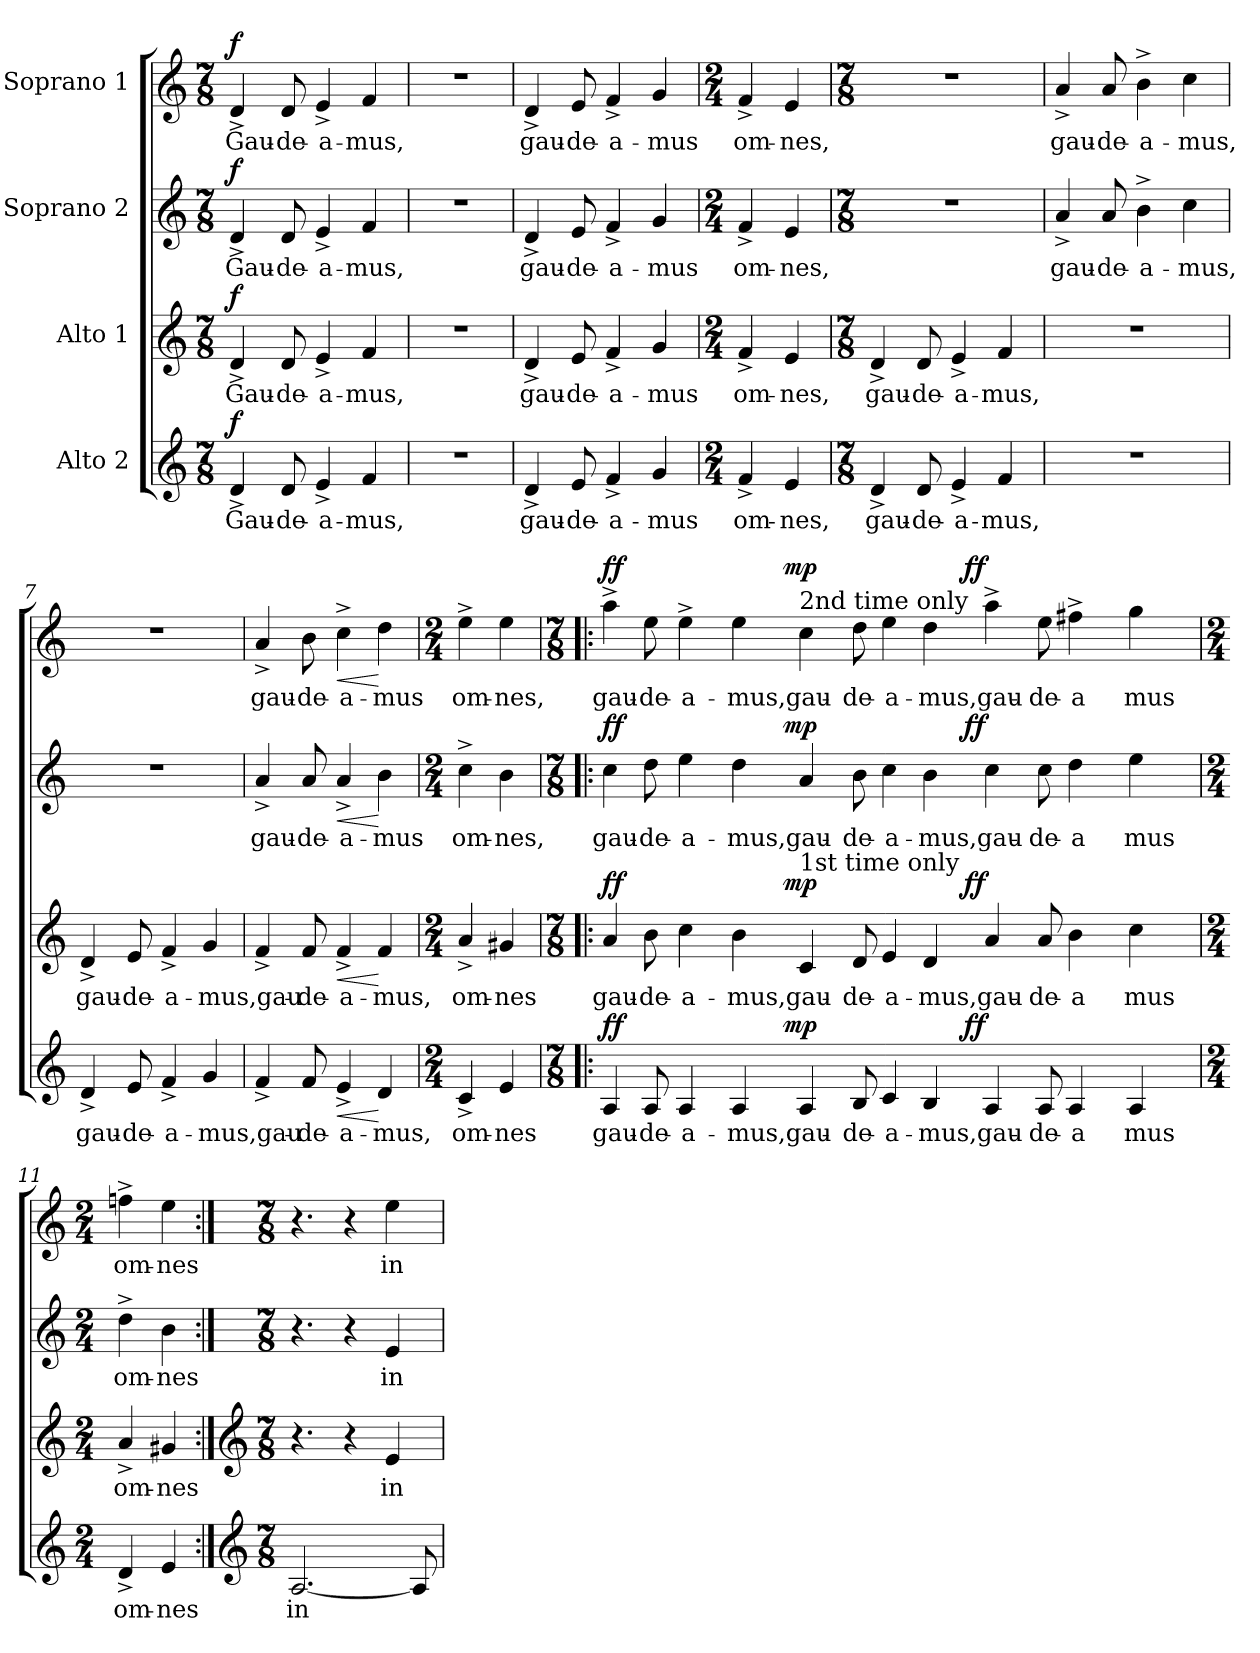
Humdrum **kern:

**kern	**text	**dynam	**kern	**text	**dynam	**kern	**text	**dynam	**kern	**text	**dynam
*part4	*part4	*part4	*part3	*part3	*part3	*part2	*part2	*part2	*part1	*part1	*part1
*staff4	*staff4	*staff4	*staff3	*staff3	*staff3	*staff2	*staff2	*staff2	*staff1	*staff1	*staff1
*I"Alto 2	*	*	*I"Alto 1	*	*	*I"Soprano 2	*	*	*I"Soprano 1	*	*
!!LO:PB:g=z
*stria5	*	*	*stria5	*	*	*stria5	*	*	*stria5	*	*
*clefG2	*	*	*clefG2	*	*	*clefG2	*	*	*clefG2	*	*
*M7/8	*	*	*M7/8	*	*	*M7/8	*	*	*M7/8	*	*
*MM120	*	*	*MM120	*	*	*MM120	*	*	*MM120	*	*
=1	=1	=1	=1	=1	=1	=1	=1	=1	=1	=1	=1
!	!LO:LY:b:cj	!LO:DY:a	!	!LO:LY:b:cj	!LO:DY:a	!	!LO:LY:b:cj	!LO:DY:a	!	!LO:LY:b:cj	!LO:DY:a
4d^</	Gau-	f	4d^</	Gau-	f	4d^</	Gau-	f	4d^</	Gau-	f
!	!LO:LY:b:cj	!	!	!LO:LY:b:cj	!	!	!LO:LY:b:cj	!	!	!LO:LY:b:cj	!
8d/	-de-	.	8d/	-de-	.	8d/	-de-	.	8d/	-de-	.
!	!LO:LY:b:cj	!	!	!LO:LY:b:cj	!	!	!LO:LY:b:cj	!	!	!LO:LY:b:cj	!
4e^</	-a-	.	4e^</	-a-	.	4e^</	-a-	.	4e^</	-a-	.
!	!LO:LY:b:cj	!	!	!LO:LY:b:cj	!	!	!LO:LY:b:cj	!	!	!LO:LY:b:cj	!
4f/	-mus,	.	4f/	-mus,	.	4f/	-mus,	.	4f/	-mus,	.
=2	=2	=2	=2	=2	=2	=2	=2	=2	=2	=2	=2
!LO:N:vis=1	!	!	!LO:N:vis=1	!	!	!LO:N:vis=1	!	!	!LO:N:vis=1	!	!
2..r	.	.	2..r	.	.	2..r	.	.	2..r	.	.
=3	=3	=3	=3	=3	=3	=3	=3	=3	=3	=3	=3
!	!LO:LY:b:cj	!	!	!LO:LY:b:cj	!	!	!LO:LY:b:cj	!	!	!LO:LY:b:cj	!
4d^</	gau-	.	4d^</	gau-	.	4d^</	gau-	.	4d^</	gau-	.
!	!LO:LY:b:cj	!	!	!LO:LY:b:cj	!	!	!LO:LY:b:cj	!	!	!LO:LY:b:cj	!
8e/	-de-	.	8e/	-de-	.	8e/	-de-	.	8e/	-de-	.
!	!LO:LY:b:cj	!	!	!LO:LY:b:cj	!	!	!LO:LY:b:cj	!	!	!LO:LY:b:cj	!
4f^</	-a-	.	4f^</	-a-	.	4f^</	-a-	.	4f^</	-a-	.
!	!LO:LY:b:cj	!	!	!LO:LY:b:cj	!	!	!LO:LY:b:cj	!	!	!LO:LY:b:cj	!
4g/	-mus	.	4g/	-mus	.	4g/	-mus	.	4g/	-mus	.
=4	=4	=4	=4	=4	=4	=4	=4	=4	=4	=4	=4
*M2/4	*	*	*M2/4	*	*	*M2/4	*	*	*M2/4	*	*
!	!LO:LY:b:cj	!	!	!LO:LY:b:cj	!	!	!LO:LY:b:cj	!	!	!LO:LY:b:cj	!
4f^</	om-	.	4f^</	om-	.	4f^</	om-	.	4f^</	om-	.
!	!LO:LY:b:cj	!	!	!LO:LY:b:cj	!	!	!LO:LY:b:cj	!	!	!LO:LY:b:cj	!
4e/	-nes,	.	4e/	-nes,	.	4e/	-nes,	.	4e/	-nes,	.
=5	=5	=5	=5	=5	=5	=5	=5	=5	=5	=5	=5
*M7/8	*	*	*M7/8	*	*	*M7/8	*	*	*M7/8	*	*
!	!LO:LY:b:cj	!	!	!LO:LY:b:cj	!	!LO:N:vis=1	!	!	!LO:N:vis=1	!	!
4d^</	gau-	.	4d^</	gau-	.	2..r	.	.	2..r	.	.
!	!LO:LY:b:cj	!	!	!LO:LY:b:cj	!	!	!	!	!	!	!
8d/	-de-	.	8d/	-de-	.	.	.	.	.	.	.
!	!LO:LY:b:cj	!	!	!LO:LY:b:cj	!	!	!	!	!	!	!
4e^</	-a-	.	4e^</	-a-	.	.	.	.	.	.	.
!	!LO:LY:b:cj	!	!	!LO:LY:b:cj	!	!	!	!	!	!	!
4f/	-mus,	.	4f/	-mus,	.	.	.	.	.	.	.
=6	=6	=6	=6	=6	=6	=6	=6	=6	=6	=6	=6
!LO:N:vis=1	!	!	!LO:N:vis=1	!	!	!	!LO:LY:b:cj	!	!	!LO:LY:b:cj	!
2..r	.	.	2..r	.	.	4a^</	gau-	.	4a^</	gau-	.
!	!	!	!	!	!	!	!LO:LY:b:cj	!	!	!LO:LY:b:cj	!
.	.	.	.	.	.	8a/	-de-	.	8a/	-de-	.
!	!	!	!	!	!	!	!LO:LY:b:cj	!	!	!LO:LY:b:cj	!
.	.	.	.	.	.	4b^>\	-a-	.	4b^>\	-a-	.
!	!	!	!	!	!	!	!LO:LY:b:cj	!	!	!LO:LY:b:cj	!
.	.	.	.	.	.	4cc\	-mus,	.	4cc\	-mus,	.
!!LO:LB:g=z
=7	=7	=7	=7	=7	=7	=7	=7	=7	=7	=7	=7
!	!LO:LY:b:cj	!	!	!LO:LY:b:cj	!	!LO:N:vis=1	!	!	!LO:N:vis=1	!	!
4d^</	gau-	.	4d^</	gau-	.	2..r	.	.	2..r	.	.
!	!LO:LY:b:cj	!	!	!LO:LY:b:cj	!	!	!	!	!	!	!
8e/	-de-	.	8e/	-de-	.	.	.	.	.	.	.
!	!LO:LY:b:cj	!	!	!LO:LY:b:cj	!	!	!	!	!	!	!
4f^</	-a-	.	4f^</	-a-	.	.	.	.	.	.	.
!	!LO:LY:b	!	!	!LO:LY:b	!	!	!	!	!	!	!
4g/	-mus,gau-	.	4g/	-mus,gau-	.	.	.	.	.	.	.
=8	=8	=8	=8	=8	=8	=8	=8	=8	=8	=8	=8
!	!	!	!	!	!	!	!LO:LY:b:cj	!	!	!LO:LY:b:cj	!
4f^</	.	.	4f^</	.	.	4a^</	gau-	.	4a^</	gau-	.
!	!LO:LY:b:cj	!	!	!LO:LY:b:cj	!	!	!LO:LY:b:cj	!	!	!LO:LY:b:cj	!
8f/	-de-	.	8f/	-de-	.	8a/	-de-	.	8b\	-de-	.
!	!LO:LY:b:cj	!LO:HP:b	!	!LO:LY:b:cj	!LO:HP:b	!	!LO:LY:b:cj	!LO:HP:b	!	!LO:LY:b:cj	!LO:HP:b
4e^</	-a-	<	4f^</	-a-	<	4a^</	-a-	<	4cc^>\	-a-	<
!	!LO:LY:b:cj	!	!	!LO:LY:b:cj	!	!	!LO:LY:b:cj	!	!	!LO:LY:b:cj	!
4d/	-mus,	[	4f/	-mus,	[	4b\	-mus	[	4dd\	-mus	[
=9	=9	=9	=9	=9	=9	=9	=9	=9	=9	=9	=9
*M2/4	*	*	*M2/4	*	*	*M2/4	*	*	*M2/4	*	*
!	!LO:LY:b:cj	!	!	!LO:LY:b:cj	!	!	!LO:LY:b:cj	!	!	!LO:LY:b:cj	!
4c^</	om-	.	4a^</	om-	.	4cc^>\	om-	.	4ee^>\	om-	.
!	!LO:LY:b:cj	!	!	!LO:LY:b:cj	!	!	!LO:LY:b:cj	!	!	!LO:LY:b:cj	!
4e/	-nes	.	4g#X/	-nes	.	4b\	-nes,	.	4ee\	-nes,	.
=10!|:	=10!|:	=10!|:	=10!|:	=10!|:	=10!|:	=10!|:	=10!|:	=10!|:	=10!|:	=10!|:	=10!|:
*M7/8	*	*	*M7/8	*	*	*M7/8	*	*	*M7/8	*	*
!	!LO:LY:b:cj	!LO:DY:a	!	!LO:LY:b:cj	!LO:DY:a	!	!LO:LY:b:cj	!LO:DY:a	!	!LO:LY:b:cj	!LO:DY:a
*^	*	*	*^	*	*	*^	*	*	*^	*	*
*	*^	*	*	*	*^	*	*	*	*^	*	*	*	*^	*	*
4A/	2ryy	1ryy	gau-	ff	4a/	2ryy	1ryy	gau-	ff	4cc\	2ryy	1ryy	gau-	ff	4aa^>\	2ryy	1ryy	gau-	ff
!	!	!	!LO:LY:b:cj	!	!	!	!	!LO:LY:b:cj	!	!	!	!	!LO:LY:b:cj	!	!	!	!	!LO:LY:b:cj	!
8A/	.	.	-de-	.	8b\	.	.	-de-	.	8dd\	.	.	-de-	.	8ee\	.	.	-de-	.
!	!	!	!LO:LY:b:cj	!	!	!	!	!LO:LY:b:cj	!	!	!	!	!LO:LY:b:cj	!	!	!	!	!LO:LY:b:cj	!
4A/	.	.	-a-	.	4cc\	.	.	-a-	.	4ee\	.	.	-a-	.	4ee^>\	.	.	-a-	.
.	4ryy	.	.	.	.	4ryy	.	.	.	.	4ryy	.	.	.	.	4ryy	.	.	.
!	!	!	!LO:LY:b	!	!	!	!	!LO:LY:b	!	!	!	!	!LO:LY:b	!	!	!	!	!LO:LY:b	!
4A/	.	.	-mus,gau-	.	4b\	.	.	-mus,gau-	.	4dd\	.	.	-mus,gau-	.	4ee\	.	.	-mus,gau-	.
.	16ryy	.	.	.	.	16ryy	.	.	.	.	16ryy	.	.	.	.	16ryy	.	.	.
.	64ryy	.	.	.	.	64ryy	.	.	.	.	64ryy	.	.	.	.	64ryy	.	.	.
!	!	!	!	!LO:DY:a	!	!	!	!	!LO:DY:a	!	!	!	!	!LO:DY:a	!	!	!	!	!LO:DY:a
.	1ryy	.	.	mp	.	1ryy	.	.	mp	.	1ryy	.	.	mp	.	1ryy	.	.	mp
!	!	!	!	!	!	!	!	!	!	!	!	!	!	!	!LO:TX:a:t=2nd time only	!	!	!	!
!	!	!	!	!	!LO:TX:a:t=1st time only	!	!	!	!	!	!	!	!	!	!	!	!	!	!
4A/	.	.	.	.	4c/	.	.	.	.	4a/	.	.	.	.	4cc\	.	.	.	.
.	.	2ryy	.	.	.	.	2ryy	.	.	.	.	2ryy	.	.	.	.	2ryy	.	.
!	!	!	!LO:LY:b:cj	!	!	!	!	!LO:LY:b:cj	!	!	!	!	!LO:LY:b:cj	!	!	!	!	!LO:LY:b:cj	!
8B/	.	.	-de-	.	8d/	.	.	-de-	.	8b\	.	.	-de-	.	8dd\	.	.	-de-	.
!	!	!	!LO:LY:b:cj	!	!	!	!	!LO:LY:b:cj	!	!	!	!	!LO:LY:b:cj	!	!	!	!	!LO:LY:b:cj	!
4c/	.	.	-a-	.	4e/	.	.	-a-	.	4cc\	.	.	-a-	.	4ee\	.	.	-a-	.
!	!	!	!LO:LY:b	!	!	!	!	!LO:LY:b	!	!	!	!	!LO:LY:b	!	!	!	!	!LO:LY:b	!
4B/	.	8ryy	-mus,gau-	.	4d/	.	8ryy	-mus,gau-	.	4b\	.	8ryy	-mus,gau-	.	4dd\	.	8ryy	-mus,gau-	.
.	.	32.ryy	.	.	.	.	32.ryy	.	.	.	.	32.ryy	.	.	.	.	32.ryy	.	.
!	!	!	!	!LO:DY:a	!	!	!	!	!LO:DY:a	!	!	!	!	!LO:DY:a	!	!	!	!	!LO:DY:a
.	.	2ryy	.	ff	.	.	2ryy	.	ff	.	.	2ryy	.	ff	.	.	2ryy	.	ff
4A/	.	.	.	.	4a/	.	.	.	.	4cc\	.	.	.	.	4aa^>\	.	.	.	.
.	2ryy	.	.	.	.	2ryy	.	.	.	.	2ryy	.	.	.	.	2ryy	.	.	.
!	!	!	!LO:LY:b:cj	!	!	!	!	!LO:LY:b:cj	!	!	!	!	!LO:LY:b:cj	!	!	!	!	!LO:LY:b:cj	!
8A/	.	.	-de-	.	8a/	.	.	-de-	.	8cc\	.	.	-de-	.	8ee\	.	.	-de-	.
!	!	!	!LO:LY:b:cj	!	!	!	!	!LO:LY:b:cj	!	!	!	!	!LO:LY:b:cj	!	!	!	!	!LO:LY:b:cj	!
4A/	.	.	-a	.	4b\	.	.	-a	.	4dd\	.	.	-a	.	4ff#X^>\	.	.	-a	.
.	.	4ryy	.	.	.	.	4ryy	.	.	.	.	4ryy	.	.	.	.	4ryy	.	.
.	4ryy	.	.	.	.	4ryy	.	.	.	.	4ryy	.	.	.	.	4ryy	.	.	.
!	!	!	!LO:LY:b:cj	!	!	!	!	!LO:LY:b:cj	!	!	!	!	!LO:LY:b:cj	!	!	!	!	!LO:LY:b:cj	!
4A/	.	.	mus	.	4cc\	.	.	mus	.	4ee\	.	.	mus	.	4gg\	.	.	mus	.
.	.	8ryy	.	.	.	.	8ryy	.	.	.	.	8ryy	.	.	.	.	8ryy	.	.
.	.	16ryy	.	.	.	.	16ryy	.	.	.	.	16ryy	.	.	.	.	16ryy	.	.
.	32.ryy	.	.	.	.	32.ryy	.	.	.	.	32.ryy	.	.	.	.	32.ryy	.	.	.
.	.	64ryy	.	.	.	.	64ryy	.	.	.	.	64ryy	.	.	.	.	64ryy	.	.
*v	*v	*v	*	*	*	*	*	*	*	*v	*v	*v	*	*	*v	*v	*v	*	*
*	*	*	*v	*v	*v	*	*	*	*	*	*	*	*
=11	=11	=11	=11	=11	=11	=11	=11	=11	=11	=11	=11
*M2/4	*	*	*M2/4	*	*	*M2/4	*	*	*M2/4	*	*
*^	*	*	*^	*	*	*^	*	*	*^	*	*
*	*^	*	*	*	*^	*	*	*	*^	*	*	*	*^	*	*
!	!	!	!LO:LY:b:cj	!	!	!	!	!LO:LY:b:cj	!	!	!	!	!LO:LY:b:cj	!	!	!	!	!LO:LY:b:cj	!
*v	*v	*v	*	*	*	*	*	*	*	*v	*v	*v	*	*	*v	*v	*v	*	*
*	*	*	*v	*v	*v	*	*	*	*	*	*	*	*
4d^</	om-	.	4a^</	om-	.	4dd^>\	om-	.	4ffn^>\	om-	.
!	!LO:LY:b:cj	!	!	!LO:LY:b:cj	!	!	!LO:LY:b:cj	!	!	!LO:LY:b:cj	!
4e/	-nes	.	4g#X/	-nes	.	4b\	-nes	.	4ee\	-nes	.
!!LO:PB:g=z
=14:|!	=14:|!	=14:|!	=14:|!	=14:|!	=14:|!	=14:|!	=14:|!	=14:|!	=14:|!	=14:|!	=14:|!
*clefG2	*	*	*clefG2	*	*	*	*	*	*	*	*
*M7/8	*	*	*M7/8	*	*	*M7/8	*	*	*M7/8	*	*
!	!LO:LY:b:cj	!	!	!	!	!	!	!	!	!	!
[<2.A/	in	.	4.r	.	.	4.r	.	.	4.r	.	.
.	.	.	4r	.	.	4r	.	.	4r	.	.
!	!	!	!	!LO:LY:b:cj	!	!	!LO:LY:b:cj	!	!	!LO:LY:b:cj	!
.	.	.	4e/	in	.	4e/	in	.	4ee\	in	.
8A/]	.	.	.	.	.	.	.	.	.	.	.
=	=	=	=	=	=	=	=	=	=	=	=
*-	*-	*-	*-	*-	*-	*-	*-	*-	*-	*-	*-
